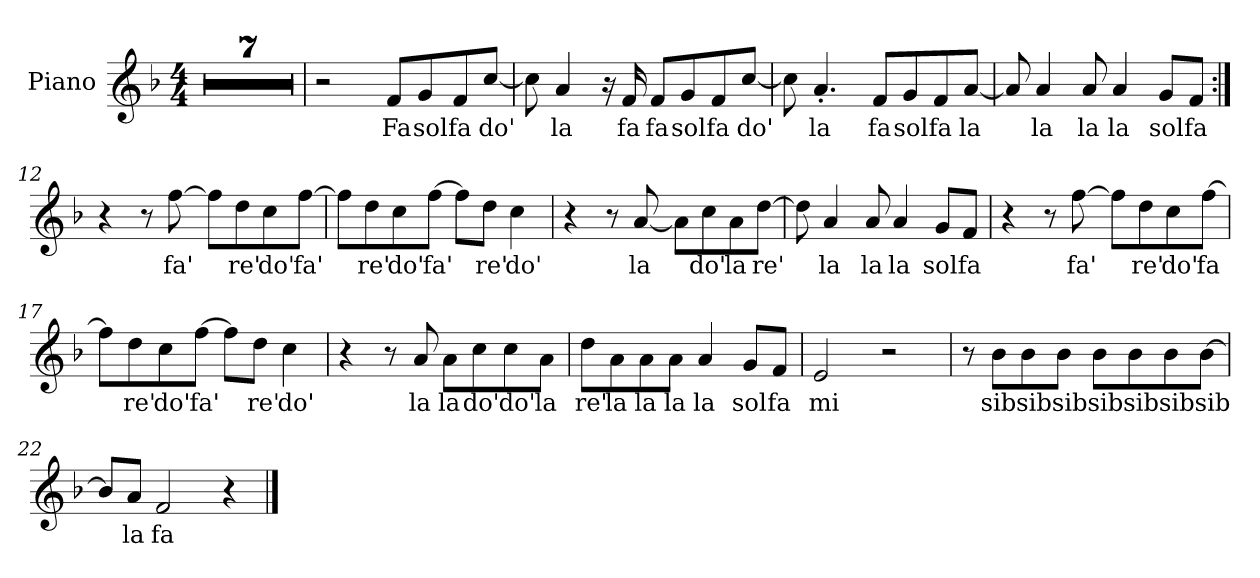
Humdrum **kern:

**kern	**text
*part1	*part1
*staff1	*staff1
*I"Piano	*
*I'Pno.	*
*clefG2	*
*k[b-]	*
*M4/4	*
=1	=1
1r	.
=2	=2
1r	.
=3	=3
1r	.
=4	=4
1r	.
=5	=5
1r	.
=6	=6
1r	.
=7	=7
1r	.
!!LO:LB:g=z
=8	=8
2r	.
!	!LO:LY:b
8f/L	Fa
!	!LO:LY:b
8g/	sol
!	!LO:LY:b
8f/	fa
!	!LO:LY:b
[8cc/J	do'
=9	=9
8cc\]	.
!	!LO:LY:b
4a/	la
16r	.
!	!LO:LY:b
16f/	fa
!	!LO:LY:b
8f/L	fa
!	!LO:LY:b
8g/	sol
!	!LO:LY:b
8f/	fa
!	!LO:LY:b
[8cc/J	do'
=10	=10
8cc\]	.
!	!LO:LY:b
4.a'/	la
!	!LO:LY:b
8f/L	fa
!	!LO:LY:b
8g/	sol
!	!LO:LY:b
8f/	fa
!	!LO:LY:b
[8a/J	la
=11	=11
8a/]	.
!	!LO:LY:b
4a/	la
!	!LO:LY:b
8a/	la
!	!LO:LY:b
4a/	la
!	!LO:LY:b
8g/L	sol
!	!LO:LY:b
8f/J	fa
!!LO:LB:g=z
=12:|!	=12:|!
4r	.
8r	.
!	!LO:LY:b
[8ff\	fa'
8ff\L]	.
!	!LO:LY:b
8dd\	re'
!	!LO:LY:b
8cc\	do'
!	!LO:LY:b
[8ff\J	fa'
=13	=13
8ff\L]	.
!	!LO:LY:b
8dd\	re'
!	!LO:LY:b
8cc\	do'
!	!LO:LY:b
[8ff\J	fa'
8ff\L]	.
!	!LO:LY:b
8dd\J	re'
!	!LO:LY:b
4cc\	do'
=14	=14
4r	.
8r	.
!	!LO:LY:b
[8a/	la
8a\L]	.
!	!LO:LY:b
8cc\	do'
!	!LO:LY:b
8a\	la
!	!LO:LY:b
[8dd\J	re'
=15	=15
8dd\]	.
!	!LO:LY:b
4a/	la
!	!LO:LY:b
8a/	la
!	!LO:LY:b
4a/	la
!	!LO:LY:b
8g/L	sol
!	!LO:LY:b
8f/J	fa
!!LO:LB:g=z
=16	=16
4r	.
8r	.
!	!LO:LY:b
[8ff\	fa'
8ff\L]	.
!	!LO:LY:b
8dd\	re'
!	!LO:LY:b
8cc\	do'
!	!LO:LY:b
[8ff\J	fa
=17	=17
8ff\L]	.
!	!LO:LY:b
8dd\	re'
!	!LO:LY:b
8cc\	do'
!	!LO:LY:b
[8ff\J	fa'
8ff\L]	.
!	!LO:LY:b
8dd\J	re'
!	!LO:LY:b
4cc\	do'
=18	=18
4r	.
8r	.
!	!LO:LY:b
8a/	la
!	!LO:LY:b
8a\L	la
!	!LO:LY:b
8cc\	do'
!	!LO:LY:b
8cc\	do'
!	!LO:LY:b
8a\J	la
=19	=19
!	!LO:LY:b
8dd\L	re'
!	!LO:LY:b
8a\	la
!	!LO:LY:b
8a\	la
!	!LO:LY:b
8a\J	la
!	!LO:LY:b
4a/	la
!	!LO:LY:b
8g/L	sol
!	!LO:LY:b
8f/J	fa
=20	=20
!	!LO:LY:b
2e/	mi
2r	.
!!LO:LB:g=z
=21	=21
8r	.
!	!LO:LY:b
8b-\L	sib
!	!LO:LY:b
8b-\	sib
!	!LO:LY:b
8b-\J	sib
!	!LO:LY:b
8b-\L	sib
!	!LO:LY:b
8b-\	sib
!	!LO:LY:b
8b-\	sib
!	!LO:LY:b
[8b-\J	sib
=22	=22
8b-/L]	.
!	!LO:LY:b
8a/J	la
!	!LO:LY:b
2f/	fa
4r	.
==	==
*-	*-
